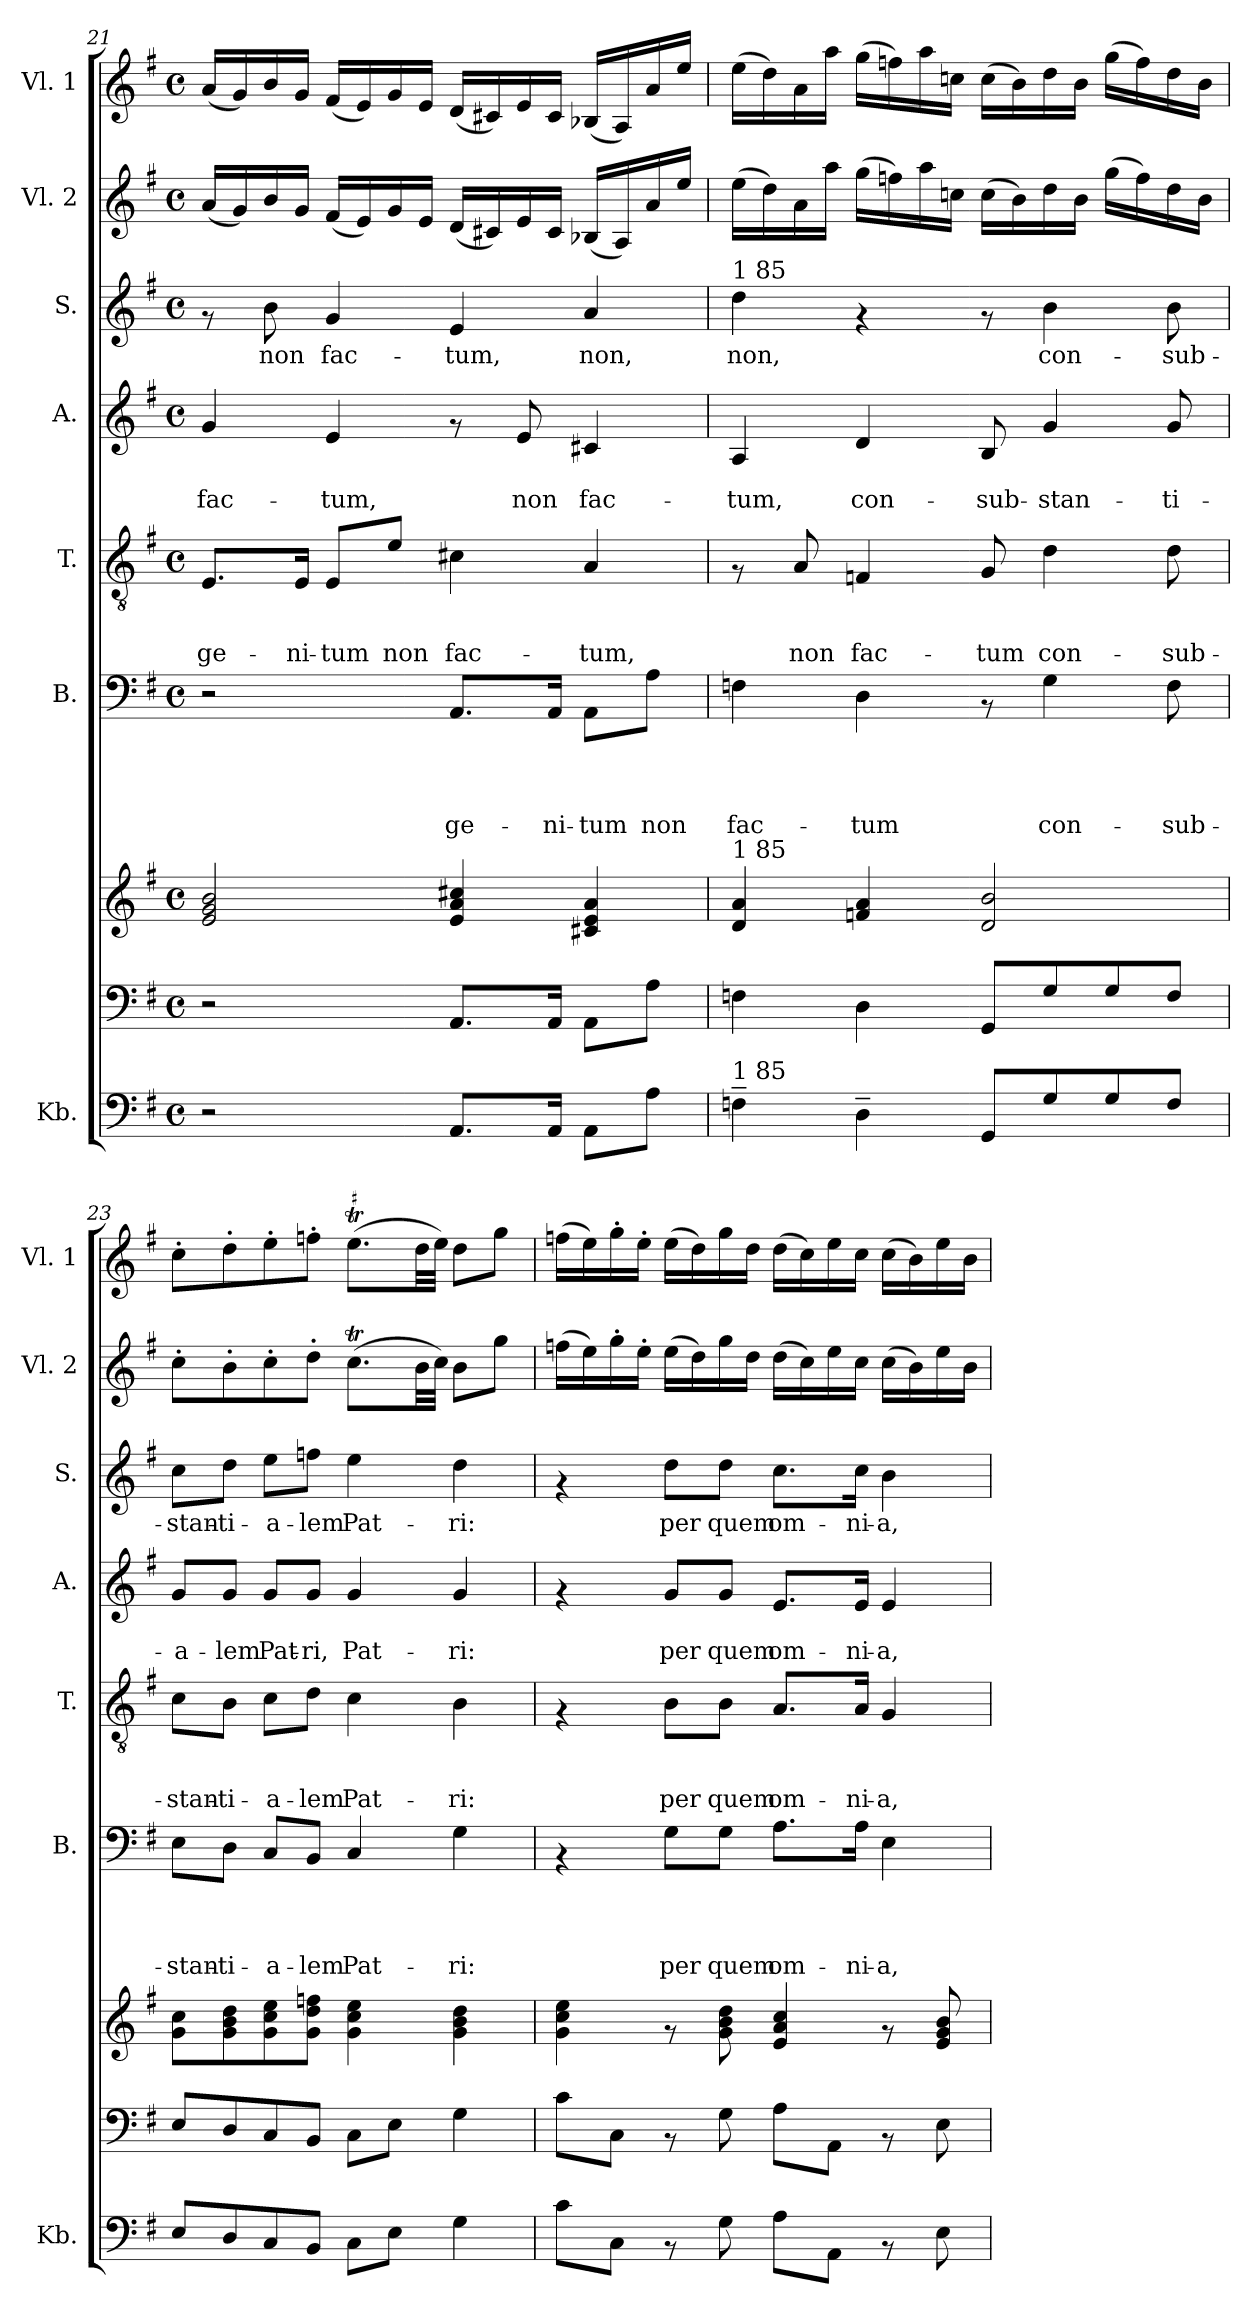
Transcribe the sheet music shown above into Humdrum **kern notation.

**kern	**kern	**kern	**kern	**text	**text	**text	**text	**kern	**text	**text	**text	**kern	**text	**text	**kern	**text	**kern	**kern
*part9	*part8	*part7	*part6	*part6	*part6	*part6	*part6	*part5	*part5	*part5	*part5	*part4	*part4	*part4	*part3	*part3	*part2	*part1
*staff9	*staff8	*staff7	*staff6	*staff6	*staff6	*staff6	*staff6	*staff5	*staff5	*staff5	*staff5	*staff4	*staff4	*staff4	*staff3	*staff3	*staff2	*staff1
*I"Kb.	*	*	*I"B.	*	*	*	*	*I"T.	*	*	*	*I"A.	*	*	*I"S.	*	*I"Vl. 2	*I"Vl. 1
*I'Kb.	*	*	*I'B.	*	*	*	*	*I'T.	*	*	*	*I'A.	*	*	*I'S.	*	*I'Vl. 2	*I'Vl. 1
*clefF4	*clefF4	*clefG2	*clefF4	*	*	*	*	*clefGv2	*	*	*	*clefG2	*	*	*clefG2	*	*clefG2	*clefG2
*k[f#]	*k[f#]	*k[f#]	*k[f#]	*	*	*	*	*k[f#]	*	*	*	*k[f#]	*	*	*k[f#]	*	*k[f#]	*k[f#]
*G:	*G:	*G:	*G:	*	*	*	*	*G:	*	*	*	*G:	*	*	*G:	*	*G:	*G:
*M4/4	*M4/4	*M4/4	*M4/4	*	*	*	*	*M4/4	*	*	*	*M4/4	*	*	*M4/4	*	*M4/4	*M4/4
*met(c)	*met(c)	*met(c)	*met(c)	*	*	*	*	*met(c)	*	*	*	*met(c)	*	*	*met(c)	*	*met(c)	*met(c)
=21	=21	=21	=21	=21	=21	=21	=21	=21	=21	=21	=21	=21	=21	=21	=21	=21	=21	=21
!	!	!	!	!	!	!	!	!	!	!	!LO:LY:b	!	!	!LO:LY:b	!	!	!	!
2r	2r	2e/ 2g/ 2b/	2r	.	.	.	.	8.E/L	.	.	ge-	4g/	.	fac-	8rf	.	(<16a/LL	(<16a/LL
.	.	.	.	.	.	.	.	.	.	.	.	.	.	.	.	.	16g/)	16g/)
!	!	!	!	!	!	!	!	!	!	!	!	!	!	!	!	!LO:LY:b	!	!
.	.	.	.	.	.	.	.	.	.	.	.	.	.	.	8b\	non	16b/	16b/
!	!	!	!	!	!	!	!	!	!	!	!LO:LY:b	!	!	!	!	!	!	!
.	.	.	.	.	.	.	.	16E/Jk	.	.	-ni-	.	.	.	.	.	16g/JJ	16g/JJ
!	!	!	!	!	!	!	!	!	!	!	!LO:LY:b	!	!	!LO:LY:b	!	!LO:LY:b	!	!
.	.	.	.	.	.	.	.	8E/L	.	.	-tum	4e/	.	-tum,	4g/	fac-	(<16f#/LL	(<16f#/LL
.	.	.	.	.	.	.	.	.	.	.	.	.	.	.	.	.	16e/)	16e/)
!	!	!	!	!	!	!	!	!	!	!	!LO:LY:b	!	!	!	!	!	!	!
.	.	.	.	.	.	.	.	8e/J	.	.	non	.	.	.	.	.	16g/	16g/
.	.	.	.	.	.	.	.	.	.	.	.	.	.	.	.	.	16e/JJ	16e/JJ
!	!	!	!	!	!	!	!LO:LY:b	!	!	!	!LO:LY:b	!	!	!	!	!LO:LY:b	!	!
8.AA/L	8.AA/L	4e/ 4a/ 4cc#X/	8.AA/L	.	.	.	ge-	4c#X\	.	.	fac-	8rf	.	.	4e/	-tum,	(<16d/LL	(<16d/LL
.	.	.	.	.	.	.	.	.	.	.	.	.	.	.	.	.	16c#X/)	16c#X/)
!	!	!	!	!	!	!	!	!	!	!	!	!	!	!LO:LY:b	!	!	!	!
.	.	.	.	.	.	.	.	.	.	.	.	8e/	.	non	.	.	16e/	16e/
!	!	!	!	!	!	!	!LO:LY:b	!	!	!	!	!	!	!	!	!	!	!
16AA/Jk	16AA/Jk	.	16AA/Jk	.	.	.	-ni-	.	.	.	.	.	.	.	.	.	16c#/JJ	16c#/JJ
!	!	!	!	!	!	!	!LO:LY:b	!	!	!	!LO:LY:b	!	!	!LO:LY:b	!	!LO:LY:b	!	!
8AA\L	8AA\L	4c#X/ 4e/ 4a/	8AA\L	.	.	.	-tum	4A/	.	.	-tum,	4c#X/	.	fac-	4a/	non,	(<16B-X/LL	(<16B-X/LL
.	.	.	.	.	.	.	.	.	.	.	.	.	.	.	.	.	16A/)	16A/)
!	!	!	!	!	!	!	!LO:LY:b	!	!	!	!	!	!	!	!	!	!	!
8A\J	8A\J	.	8A\J	.	.	.	non	.	.	.	.	.	.	.	.	.	16a/	16a/
.	.	.	.	.	.	.	.	.	.	.	.	.	.	.	.	.	16ee/JJ	16ee/JJ
!!LO:PB:g=z
=22	=22	=22	=22	=22	=22	=22	=22	=22	=22	=22	=22	=22	=22	=22	=22	=22	=22	=22
!	!	!	!	!	!	!	!	!	!	!	!	!	!	!	!LO:TX:a:t=1 85	!	!	!
!	!	!LO:TX:a:t=1 85	!	!	!	!	!	!	!	!	!	!	!	!	!	!	!	!
!LO:TX:a:t=1 85	!	!	!	!	!	!	!	!	!	!	!	!	!	!	!	!	!	!
!	!	!	!	!	!	!	!LO:LY:b	!	!	!	!	!	!	!LO:LY:b	!	!LO:LY:b	!	!
4Fn~>\	4Fn\	4d/ 4a/	4Fn\	.	.	.	fac-	8rF	.	.	.	4A/	.	-tum,	4dd\	non,	(>16ee\LL	(>16ee\LL
.	.	.	.	.	.	.	.	.	.	.	.	.	.	.	.	.	16dd\)	16dd\)
!	!	!	!	!	!	!	!	!	!	!	!LO:LY:b	!	!	!	!	!	!	!
.	.	.	.	.	.	.	.	8A/	.	.	non	.	.	.	.	.	16a\	16a\
.	.	.	.	.	.	.	.	.	.	.	.	.	.	.	.	.	16aa\JJ	16aa\JJ
!	!	!	!	!	!	!	!LO:LY:b	!	!	!	!LO:LY:b	!	!	!LO:LY:b	!	!	!	!
4D~>\	4D\	4fn/ 4a/	4D\	.	.	.	-tum	4Fn/	.	.	fac-	4d/	.	con-	4rf	.	(>16gg\LL	(>16gg\LL
.	.	.	.	.	.	.	.	.	.	.	.	.	.	.	.	.	16ffn\)	16ffn\)
.	.	.	.	.	.	.	.	.	.	.	.	.	.	.	.	.	16aa\	16aa\
.	.	.	.	.	.	.	.	.	.	.	.	.	.	.	.	.	16ccn\JJ	16ccn\JJ
!	!	!	!	!	!	!	!	!	!	!	!LO:LY:b	!	!	!LO:LY:b	!	!	!	!
8GG/L	8GG/L	2d/ 2b/	8rAA	.	.	.	.	8G/	.	.	-tum	8B/	.	-sub-	8rf	.	(>16cc\LL	(>16cc\LL
.	.	.	.	.	.	.	.	.	.	.	.	.	.	.	.	.	16b\)	16b\)
!	!	!	!	!	!	!	!LO:LY:b	!	!	!	!LO:LY:b	!	!	!LO:LY:b	!	!LO:LY:b	!	!
8G/	8G/	.	4G\	.	.	.	con-	4d\	.	.	con-	4g/	.	-stan-	4b\	con-	16dd\	16dd\
.	.	.	.	.	.	.	.	.	.	.	.	.	.	.	.	.	16b\JJ	16b\JJ
8G/	8G/	.	.	.	.	.	.	.	.	.	.	.	.	.	.	.	(>16gg\LL	(>16gg\LL
.	.	.	.	.	.	.	.	.	.	.	.	.	.	.	.	.	16ff\)	16ff\)
!	!	!	!	!	!	!	!LO:LY:b	!	!	!	!LO:LY:b	!	!	!LO:LY:b	!	!LO:LY:b	!	!
8F/J	8F/J	.	8F\	.	.	.	-sub-	8d\	.	.	-sub-	8g/	.	-ti-	8b\	-sub-	16dd\	16dd\
.	.	.	.	.	.	.	.	.	.	.	.	.	.	.	.	.	16b\JJ	16b\JJ
=23	=23	=23	=23	=23	=23	=23	=23	=23	=23	=23	=23	=23	=23	=23	=23	=23	=23	=23
!	!	!	!	!	!	!	!LO:LY:b	!	!	!	!LO:LY:b	!	!	!LO:LY:b	!	!LO:LY:b	!	!
8E/L	8E/L	8g\ 8cc\L	8E\L	.	.	.	-stan-	8c\L	.	.	-stan-	8g/L	.	-a-	8cc\L	-stan-	8cc'>\L	8cc'>\L
!	!	!	!	!	!	!	!LO:LY:b	!	!	!	!LO:LY:b	!	!	!LO:LY:b	!	!LO:LY:b	!	!
8D/	8D/	8g\ 8b\ 8dd\	8D\J	.	.	.	-ti-	8B\J	.	.	-ti-	8g/J	.	-lem	8dd\J	-ti-	8b'>\	8dd'>\
!	!	!	!	!	!	!	!LO:LY:b	!	!	!	!LO:LY:b	!	!	!LO:LY:b	!	!LO:LY:b	!	!
8C/	8C/	8g\ 8cc\ 8ee\	8C/L	.	.	.	-a-	8c\L	.	.	-a-	8g/L	.	Pat-	8ee\L	-a-	8cc'>\	8ee'>\
!	!	!	!	!	!	!	!LO:LY:b	!	!	!	!LO:LY:b	!	!	!LO:LY:b	!	!LO:LY:b	!	!
8BB/J	8BB/J	8g\ 8dd\ 8ffn\J	8BB/J	.	.	.	-lem	8d\J	.	.	-lem	8g/J	.	-ri,	8ffn\J	-lem	8dd'>\J	8ffn'>\J
!	!	!	!	!	!	!	!LO:LY:b	!	!	!	!LO:LY:b	!	!	!LO:LY:b	!	!LO:LY:b	!	!
8C\L	8C\L	4g\ 4cc\ 4ee\	4C/	.	.	.	Pat-	4c\	.	.	Pat-	4g/	.	Pat-	4ee\	Pat-	(>8.ccT\L	(>8.eeT\L
8E\J	8E\J	.	.	.	.	.	.	.	.	.	.	.	.	.	.	.	.	.
.	.	.	.	.	.	.	.	.	.	.	.	.	.	.	.	.	32b\LL	32dd\LL
.	.	.	.	.	.	.	.	.	.	.	.	.	.	.	.	.	32cc\JJJ)	32ee\JJJ)
!	!	!	!	!	!	!	!LO:LY:b	!	!	!	!LO:LY:b	!	!	!LO:LY:b	!	!LO:LY:b	!	!
4G\	4G\	4g\ 4b\ 4dd\	4G\	.	.	.	-ri:	4B\	.	.	-ri:	4g/	.	-ri:	4dd\	-ri:	8b\L	8dd\L
.	.	.	.	.	.	.	.	.	.	.	.	.	.	.	.	.	8gg\J	8gg\J
=24	=24	=24	=24	=24	=24	=24	=24	=24	=24	=24	=24	=24	=24	=24	=24	=24	=24	=24
8c\L	8c\L	4g\ 4cc\ 4ee\	4rAA	.	.	.	.	4rF	.	.	.	4rf	.	.	4rf	.	(>16ffn\LL	(>16ffn\LL
.	.	.	.	.	.	.	.	.	.	.	.	.	.	.	.	.	16ee\)	16ee\)
8C\J	8C\J	.	.	.	.	.	.	.	.	.	.	.	.	.	.	.	16gg'>\	16gg'>\
.	.	.	.	.	.	.	.	.	.	.	.	.	.	.	.	.	16ee'>\JJ	16ee'>\JJ
!	!	!	!	!	!	!	!LO:LY:b	!	!	!	!LO:LY:b	!	!	!LO:LY:b	!	!LO:LY:b	!	!
8rAA	8rAA	8rf	8G\L	.	.	.	per	8B\L	.	.	per	8g/L	.	per	8dd\L	per	(>16ee\LL	(>16ee\LL
.	.	.	.	.	.	.	.	.	.	.	.	.	.	.	.	.	16dd\)	16dd\)
!	!	!	!	!	!	!	!LO:LY:b	!	!	!	!LO:LY:b	!	!	!LO:LY:b	!	!LO:LY:b	!	!
8G\	8G\	8g\ 8b\ 8dd\	8G\J	.	.	.	quem	8B\J	.	.	quem	8g/J	.	quem	8dd\J	quem	16gg\	16gg\
.	.	.	.	.	.	.	.	.	.	.	.	.	.	.	.	.	16dd\JJ	16dd\JJ
!	!	!	!	!	!	!	!LO:LY:b	!	!	!	!LO:LY:b	!	!	!LO:LY:b	!	!LO:LY:b	!	!
8A\L	8A\L	4e/ 4a/ 4cc/	8.A\L	.	.	.	om-	8.A/L	.	.	om-	8.e/L	.	om-	8.cc\L	om-	(>16dd\LL	(>16dd\LL
.	.	.	.	.	.	.	.	.	.	.	.	.	.	.	.	.	16cc\)	16cc\)
8AA\J	8AA\J	.	.	.	.	.	.	.	.	.	.	.	.	.	.	.	16ee\	16ee\
!	!	!	!	!	!	!	!LO:LY:b	!	!	!	!LO:LY:b	!	!	!LO:LY:b	!	!LO:LY:b	!	!
.	.	.	16A\Jk	.	.	.	-ni-	16A/Jk	.	.	-ni-	16e/Jk	.	-ni-	16cc\Jk	-ni-	16cc\JJ	16cc\JJ
!	!	!	!	!	!	!	!LO:LY:b	!	!	!	!LO:LY:b	!	!	!LO:LY:b	!	!LO:LY:b	!	!
8rAA	8rAA	8rf	4E\	.	.	.	-a,	4G/	.	.	-a,	4e/	.	-a,	4b\	-a,	(>16cc\LL	(>16cc\LL
.	.	.	.	.	.	.	.	.	.	.	.	.	.	.	.	.	16b\)	16b\)
8E\	8E\	8e/ 8g/ 8b/	.	.	.	.	.	.	.	.	.	.	.	.	.	.	16ee\	16ee\
.	.	.	.	.	.	.	.	.	.	.	.	.	.	.	.	.	16b\JJ	16b\JJ
=	=	=	=	=	=	=	=	=	=	=	=	=	=	=	=	=	=	=
*-	*-	*-	*-	*-	*-	*-	*-	*-	*-	*-	*-	*-	*-	*-	*-	*-	*-	*-
